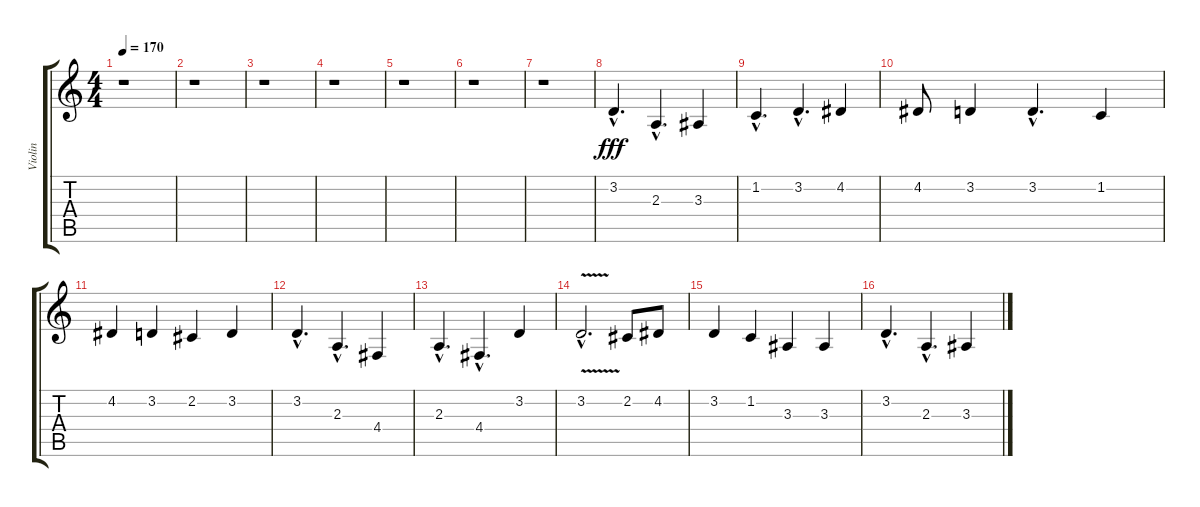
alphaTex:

\track ("Violin" "Violin") {instrument violin}
\staff {score tabs}
\tuning (E4 B3 G3 D3 A2 E2) {hide}
\ts (4 4)
\tempo 170
\clef g2
\ks c
r.1{dy fff} |
r.1 |
r.1 |
r.1 |
r.1 |
r.1 |
r.1 |
3.2{hac}.4{d} 2.3{hac}.4{d} 3.3.4 |
1.2{hac}.4{d} 3.2{hac}.4{d} 4.2.4 |
4.2.8 3.2.4 3.2{hac}.4{d} 1.2.4 |
4.2.4 3.2.4 2.2.4 3.2.4 |
3.2{hac}.4{d} 2.3{hac}.4{d} 4.4.4 |
2.3{hac}.4{d} 4.4{hac}.4{d} 3.2.4 |
3.2{v hac}.2{d} 2.2.8 4.2.8 |
3.2.4 1.2.4 3.3.4 3.3.4 |
3.2{hac}.4{d} 2.3{hac}.4{d} 3.3.4
